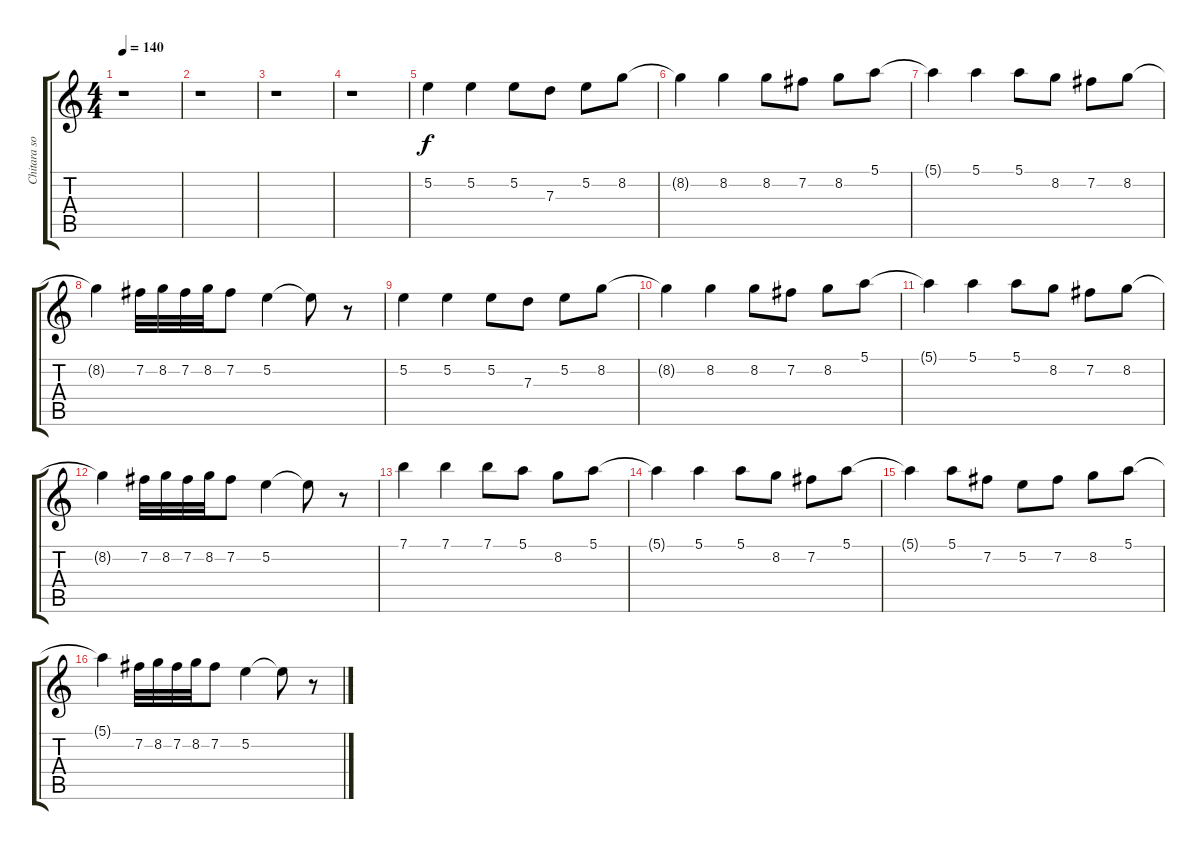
\track ("Chitara solo" "Chitara so") {instrument overdrivenguitar}
\staff {score tabs}
\tuning (E4 B3 G3 D3 A2 E2) {hide}
\ts (4 4)
\tempo 140
\clef g2
\ks c
r.1{dy f} |
r.1 |
r.1 |
r.1 |
5.2.4 5.2.4 5.2.8 7.3.8 5.2.8 8.2.8 |
8.2{t}.4 8.2.4 8.2.8 7.2.8 8.2.8 5.1.8 |
5.1{t}.4 5.1.4 5.1.8 8.2.8 7.2.8 8.2.8 |
8.2{t}.4 7.2.32 8.2.32 7.2.32 8.2.32 7.2.8 5.2.4 5.2{t}.8 r.8 |
5.2.4 5.2.4 5.2.8 7.3.8 5.2.8 8.2.8 |
8.2{t}.4 8.2.4 8.2.8 7.2.8 8.2.8 5.1.8 |
5.1{t}.4 5.1.4 5.1.8 8.2.8 7.2.8 8.2.8 |
8.2{t}.4 7.2.32 8.2.32 7.2.32 8.2.32 7.2.8 5.2.4 5.2{t}.8 r.8 |
7.1.4 7.1.4 7.1.8 5.1.8 8.2.8 5.1.8 |
5.1{t}.4 5.1.4 5.1.8 8.2.8 7.2.8 5.1.8 |
5.1{t}.4 5.1.8 7.2.8 5.2.8 7.2.8 8.2.8 5.1.8 |
5.1{t}.4 7.2.32 8.2.32 7.2.32 8.2.32 7.2.8 5.2.4 5.2{t}.8 r.8
